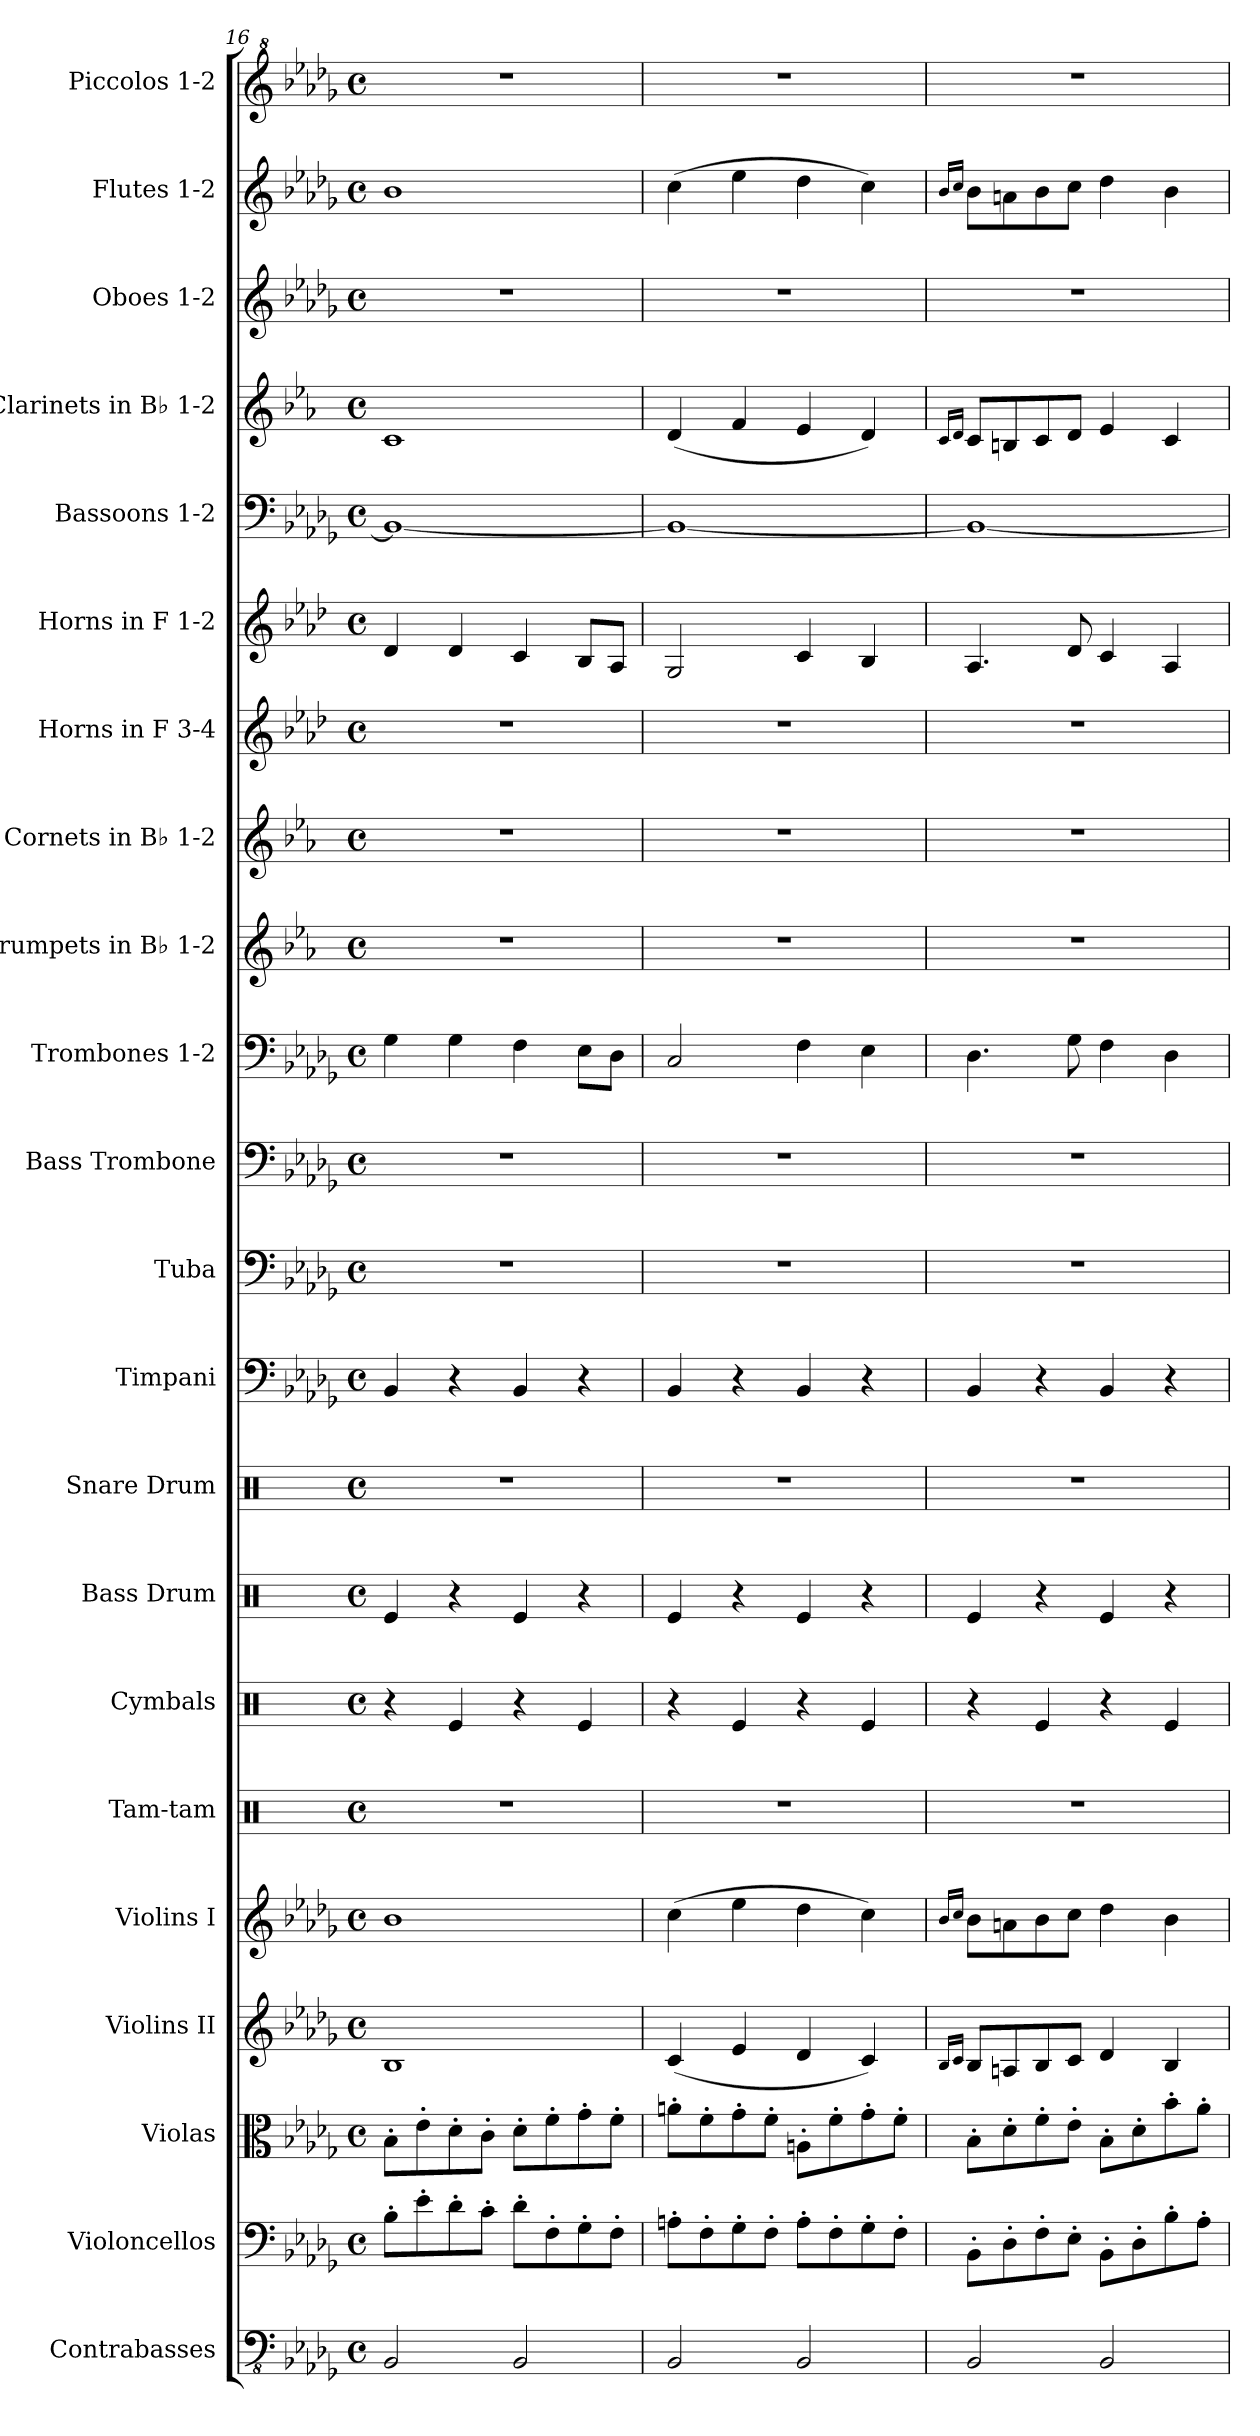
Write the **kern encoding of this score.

**kern	**kern	**kern	**kern	**kern	**kern	**kern	**kern	**kern	**kern	**kern	**kern	**kern	**kern	**kern	**kern	**kern	**kern	**kern	**kern	**kern	**kern
*part22	*part21	*part20	*part19	*part18	*part17	*part16	*part15	*part14	*part13	*part12	*part11	*part10	*part9	*part8	*part7	*part6	*part5	*part4	*part3	*part2	*part1
*staff22	*staff21	*staff20	*staff19	*staff18	*staff17	*staff16	*staff15	*staff14	*staff13	*staff12	*staff11	*staff10	*staff9	*staff8	*staff7	*staff6	*staff5	*staff4	*staff3	*staff2	*staff1
*I"Contrabasses	*I"Violoncellos	*I"Violas	*I"Violins II	*I"Violins I	*I"Tam-tam	*I"Cymbals	*I"Bass Drum	*I"Snare Drum	*I"Timpani	*I"Tuba	*I"Bass Trombone	*I"Trombones 1-2	*I"Trumpets in B♭ 1-2	*I"Cornets in B♭ 1-2	*I"Horns in F 3-4	*I"Horns in F 1-2	*I"Bassoons 1-2	*I"Clarinets in B♭ 1-2	*I"Oboes 1-2	*I"Flutes 1-2	*I"Piccolos 1-2
*I'Cbs.	*I'Vcs.	*I'Vlas.	*I'Vlns. II	*I'Vlns. I	*I'Tam-tam	*I'Cym.	*I'B. Dr.	*I'Sn. Dr.	*I'Timp.	*I'Tba.	*I'B. Tbn.	*	*	*	*	*	*I'Bsn. 1-2	*	*I'Ob. 1-2	*I'Fl. 1-2	*I'Picc. 1-2
*clefFv4	*clefF4	*clefC3	*clefG2	*clefG2	*clefX	*clefX	*clefX	*clefX	*clefF4	*clefF4	*clefF4	*clefF4	*clefG2	*clefG2	*clefG2	*clefG2	*clefF4	*clefG2	*clefG2	*clefG2	*clefG^2
*	*	*	*	*	*	*	*	*	*	*	*	*	*ITrd1c2	*ITrd1c2	*ITrd4c7	*ITrd4c7	*	*ITrd1c2	*	*	*ITrd-7c-12
*k[b-e-a-d-g-]	*k[b-e-a-d-g-]	*k[b-e-a-d-g-]	*k[b-e-a-d-g-]	*k[b-e-a-d-g-]	*k[]	*k[]	*k[]	*k[]	*k[b-e-a-d-g-]	*k[b-e-a-d-g-]	*k[b-e-a-d-g-]	*k[b-e-a-d-g-]	*k[b-e-a-d-g-]	*k[b-e-a-d-g-]	*k[b-e-a-d-g-]	*k[b-e-a-d-g-]	*k[b-e-a-d-g-]	*k[b-e-a-d-g-]	*k[b-e-a-d-g-]	*k[b-e-a-d-g-]	*k[b-e-a-d-g-]
*M4/4	*M4/4	*M4/4	*M4/4	*M4/4	*M4/4	*M4/4	*M4/4	*M4/4	*M4/4	*M4/4	*M4/4	*M4/4	*M4/4	*M4/4	*M4/4	*M4/4	*M4/4	*M4/4	*M4/4	*M4/4	*M4/4
*met(c)	*met(c)	*met(c)	*met(c)	*met(c)	*met(c)	*met(c)	*met(c)	*met(c)	*met(c)	*met(c)	*met(c)	*met(c)	*met(c)	*met(c)	*met(c)	*met(c)	*met(c)	*met(c)	*met(c)	*met(c)	*met(c)
=16	=16	=16	=16	=16	=16	=16	=16	=16	=16	=16	=16	=16	=16	=16	=16	=16	=16	=16	=16	=16	=16
2BBB-/	8B-'\L	8B-'\L	1B-	1b-	1r	4r	4Re/	1r	4BB-/	1r	1r	4G-\	1r	1r	1r	4G-/	1BB-_	1B-	1r	1b-	1r
.	8e-'\	8e-'\	.	.	.	.	.	.	.	.	.	.	.	.	.	.	.	.	.	.	.
.	8d-'\	8d-'\	.	.	.	4Re/	4r	.	4r	.	.	4G-\	.	.	.	4G-/	.	.	.	.	.
.	8c'\J	8c'\J	.	.	.	.	.	.	.	.	.	.	.	.	.	.	.	.	.	.	.
2BBB-/	8d-'\L	8d-'\L	.	.	.	4r	4Re/	.	4BB-/	.	.	4F\	.	.	.	4F/	.	.	.	.	.
.	8F'\	8f'\	.	.	.	.	.	.	.	.	.	.	.	.	.	.	.	.	.	.	.
.	8G-'\	8g-'\	.	.	.	4Re/	4r	.	4r	.	.	8E-\L	.	.	.	8E-/L	.	.	.	.	.
.	8F'\J	8f'\J	.	.	.	.	.	.	.	.	.	8D-\J	.	.	.	8D-/J	.	.	.	.	.
=17	=17	=17	=17	=17	=17	=17	=17	=17	=17	=17	=17	=17	=17	=17	=17	=17	=17	=17	=17	=17	=17
2BBB-/	8An'\L	8an'\L	(4c/	(4cc\	1r	4r	4Re/	1r	4BB-/	1r	1r	2C/	1r	1r	1r	2C/	1BB-_	(4c/	1r	(4cc\	1r
.	8F'\	8f'\	.	.	.	.	.	.	.	.	.	.	.	.	.	.	.	.	.	.	.
.	8G-'\	8g-'\	4e-/	4ee-\	.	4Re/	4r	.	4r	.	.	.	.	.	.	.	.	4e-/	.	4ee-\	.
.	8F'\J	8f'\J	.	.	.	.	.	.	.	.	.	.	.	.	.	.	.	.	.	.	.
2BBB-/	8A'\L	8An'\L	4d-/	4dd-\	.	4r	4Re/	.	4BB-/	.	.	4F\	.	.	.	4F/	.	4d-/	.	4dd-\	.
.	8F'\	8f'\	.	.	.	.	.	.	.	.	.	.	.	.	.	.	.	.	.	.	.
.	8G-'\	8g-'\	4c/)	4cc\)	.	4Re/	4r	.	4r	.	.	4E-\	.	.	.	4E-/	.	4c/)	.	4cc\)	.
.	8F'\J	8f'\J	.	.	.	.	.	.	.	.	.	.	.	.	.	.	.	.	.	.	.
=18	=18	=18	=18	=18	=18	=18	=18	=18	=18	=18	=18	=18	=18	=18	=18	=18	=18	=18	=18	=18	=18
.	.	.	16qB-/LL	16qb-/LL	.	.	.	.	.	.	.	.	.	.	.	.	.	16qB-/LL	.	16qb-/LL	.
.	.	.	16qc/JJ	16qcc/JJ	.	.	.	.	.	.	.	.	.	.	.	.	.	16qc/JJ	.	16qcc/JJ	.
2BBB-/	8BB-'\L	8B-'\L	8B-/L	8b-\L	1r	4r	4Re/	1r	4BB-/	1r	1r	4.D-\	1r	1r	1r	4.D-/	1BB-_	8B-/L	1r	8b-\L	1r
.	8D-'\	8d-'\	8An/	8an\	.	.	.	.	.	.	.	.	.	.	.	.	.	8An/	.	8an\	.
.	8F'\	8f'\	8B-/	8b-\	.	4Re/	4r	.	4r	.	.	.	.	.	.	.	.	8B-/	.	8b-\	.
.	8E-'\J	8e-'\J	8c/J	8cc\J	.	.	.	.	.	.	.	8G-\	.	.	.	8G-/	.	8c/J	.	8cc\J	.
2BBB-/	8BB-'\L	8B-'\L	4d-/	4dd-\	.	4r	4Re/	.	4BB-/	.	.	4F\	.	.	.	4F/	.	4d-/	.	4dd-\	.
.	8D-'\	8d-'\	.	.	.	.	.	.	.	.	.	.	.	.	.	.	.	.	.	.	.
.	8B-'\	8b-'\	4B-/	4b-\	.	4Re/	4r	.	4r	.	.	4D-\	.	.	.	4D-/	.	4B-/	.	4b-\	.
.	8A-'\J	8a-'\J	.	.	.	.	.	.	.	.	.	.	.	.	.	.	.	.	.	.	.
=	=	=	=	=	=	=	=	=	=	=	=	=	=	=	=	=	=	=	=	=	=
*-	*-	*-	*-	*-	*-	*-	*-	*-	*-	*-	*-	*-	*-	*-	*-	*-	*-	*-	*-	*-	*-
